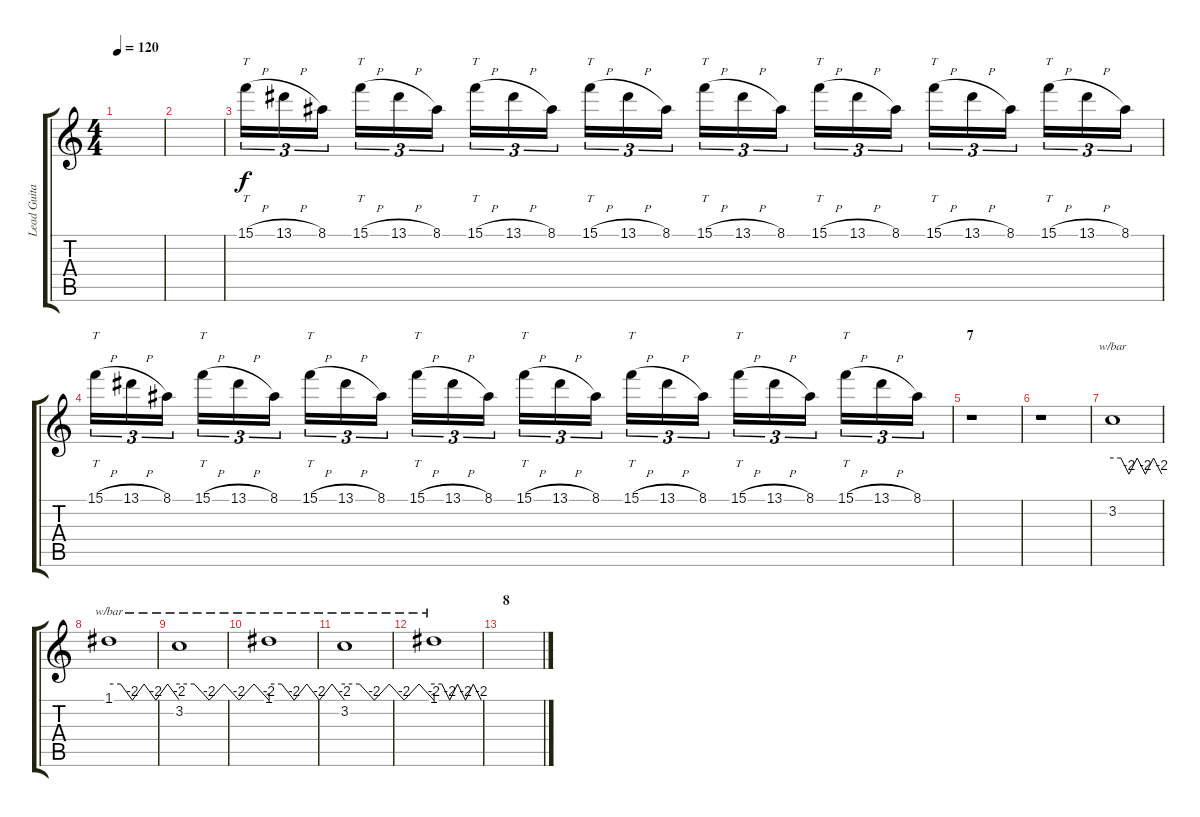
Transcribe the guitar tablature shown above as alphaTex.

\track ("Lead Guitar 2" "Lead Guita") {instrument distortionguitar}
\staff {score tabs}
\tuning (D4 A3 F3 C3 G2 C2) {hide}
\ts (4 4)
\tempo 120
\clef g2
\ks c
|
|
15.1{h}.16{tt tu (3 2) volume 13} 13.1{h}.16{tu (3 2)} 8.1.16{tu (3 2)} 15.1{h}.16{tt tu (3 2)} 13.1{h}.16{tu (3 2)} 8.1.16{tu (3 2)} 15.1{h}.16{tt tu (3 2)} 13.1{h}.16{tu (3 2)} 8.1.16{tu (3 2)} 15.1{h}.16{tt tu (3 2)} 13.1{h}.16{tu (3 2)} 8.1.16{tu (3 2)} 15.1{h}.16{tt tu (3 2)} 13.1{h}.16{tu (3 2)} 8.1.16{tu (3 2)} 15.1{h}.16{tt tu (3 2)} 13.1{h}.16{tu (3 2)} 8.1.16{tu (3 2)} 15.1{h}.16{tt tu (3 2)} 13.1{h}.16{tu (3 2)} 8.1.16{tu (3 2)} 15.1{h}.16{tt tu (3 2)} 13.1{h}.16{tu (3 2)} 8.1.16{tu (3 2)} |
15.1{h}.16{tt tu (3 2) volume 7} 13.1{h}.16{tu (3 2)} 8.1.16{tu (3 2)} 15.1{h}.16{tt tu (3 2)} 13.1{h}.16{tu (3 2)} 8.1.16{tu (3 2)} 15.1{h}.16{tt tu (3 2)} 13.1{h}.16{tu (3 2)} 8.1.16{tu (3 2)} 15.1{h}.16{tt tu (3 2)} 13.1{h}.16{tu (3 2)} 8.1.16{tu (3 2)} 15.1{h}.16{tt tu (3 2)} 13.1{h}.16{tu (3 2)} 8.1.16{tu (3 2)} 15.1{h}.16{tt tu (3 2)} 13.1{h}.16{tu (3 2)} 8.1.16{tu (3 2)} 15.1{h}.16{tt tu (3 2)} 13.1{h}.16{tu (3 2)} 8.1.16{tu (3 2)} 15.1{h}.16{tt tu (3 2)} 13.1{h}.16{tu (3 2)} 8.1.16{tu (3 2)} |
\section ("" "7")
r.1 |
r.1 |
3.2.1{tbe (custom default 0 0 10 0 20 -8 30 0 40 -8 50 0 60 -8) volume 13} |
1.1.1{tbe (custom default 0 0 10 0 20 -8 30 0 40 -8 50 0 60 -8)} |
3.2.1{tbe (custom default 0 0 10 0 20 -8 30 0 40 -8 50 0 60 -8)} |
1.1.1{tbe (custom default 0 0 10 0 20 -8 30 0 40 -8 50 0 60 -8)} |
3.2.1{tbe (custom default 0 0 10 0 20 -8 30 0 40 -8 50 0 60 -8)} |
1.1.1{tbe (custom default 0 0 10 0 20 -8 30 0 40 -8 50 0 60 -8)} |
\section ("" "8")
